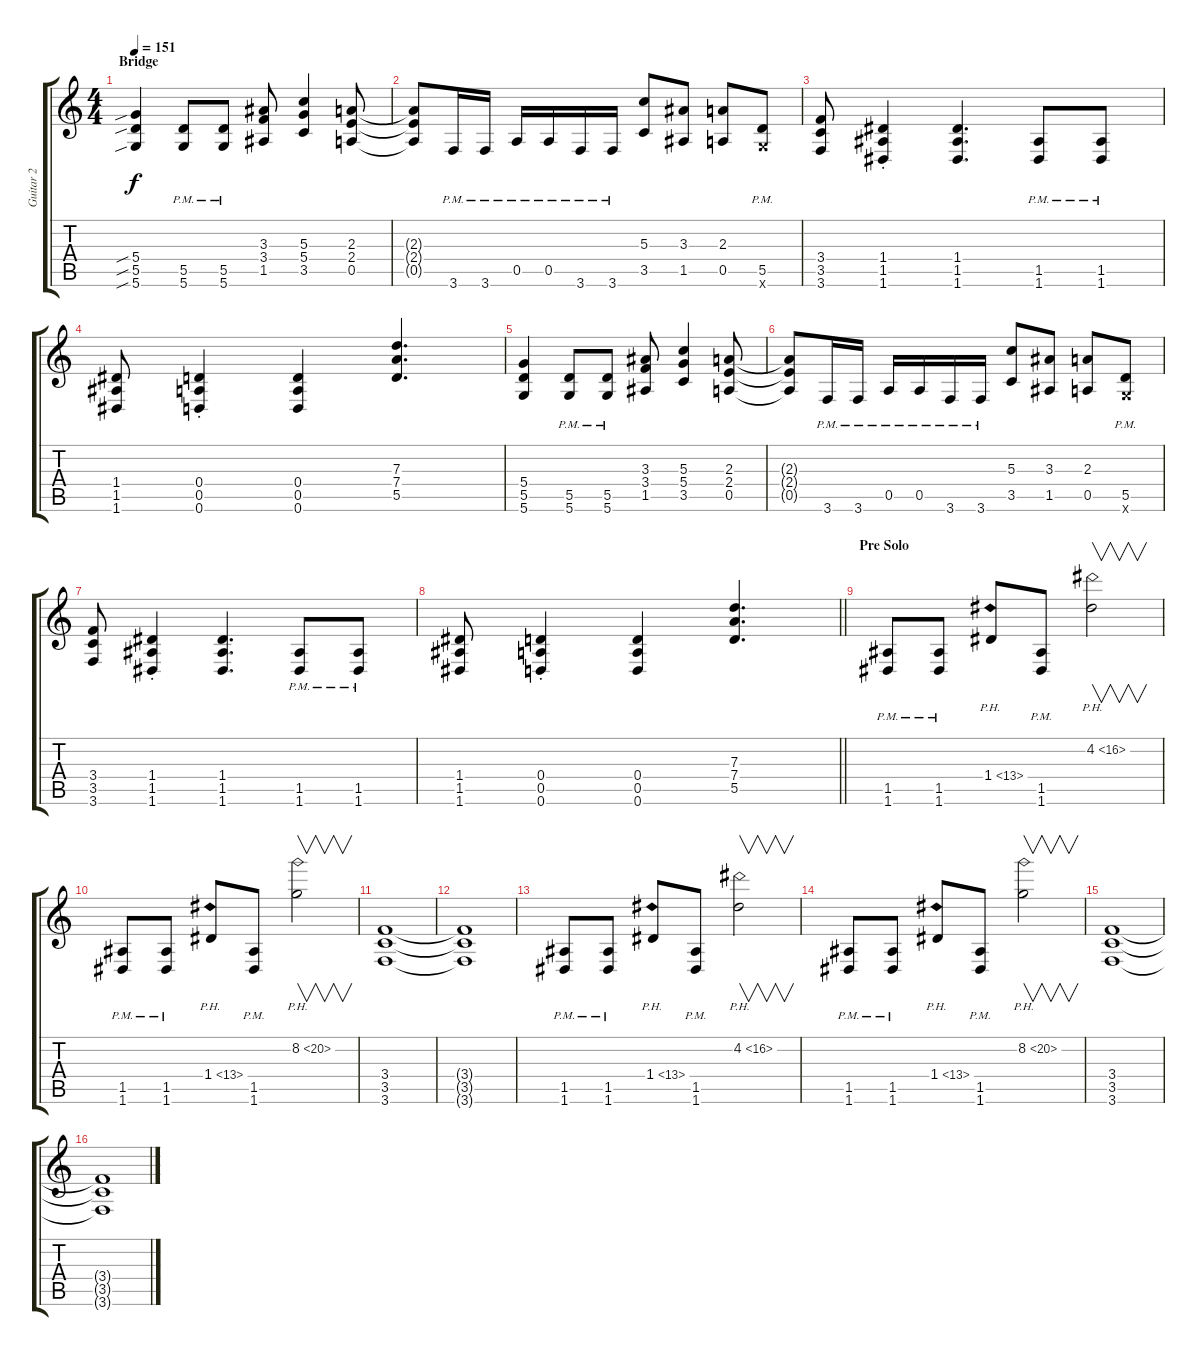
\track ("Guitar 2" "Guitar 2") {instrument overdrivenguitar}
\staff {score tabs}
\tuning (E4 B3 G3 D3 A2 D2) {hide}
\ts (4 4)
\section ("" "Bridge")
\tempo 151
\clef g2
\ks c
(5.4{sib} 5.5{sib} 5.6{sib}).4{dy f} (5.5{pm} 5.6{pm}).8 (5.5{pm} 5.6{pm}).8 (3.3 3.4 1.5).8 (5.3 5.4 3.5).4 (2.3 2.4 0.5).8 |
(2.3{t} 2.4{t} 0.5{t}).8 3.6{pm}.16 3.6{pm}.16 0.5{pm}.16 0.5{pm}.16 3.6{pm}.16 3.6{pm}.16 (5.3 3.5).8 (3.3 1.5).8 (2.3 0.5).8 (5.5{pm} 5.6{pm x}).8 |
(3.4 3.5 3.6).8 (1.4{st} 1.5{st} 1.6{st}).4 (1.4 1.5 1.6).4{d} (1.5{pm} 1.6{pm}).8 (1.5{pm} 1.6{pm}).8 |
(1.4 1.5 1.6).8 (0.4{st} 0.5{st} 0.6{st}).4 (0.4 0.5 0.6).4 (7.3 7.4 5.5).4{d} |
(5.4 5.5 5.6).4 (5.5{pm} 5.6).8 (5.5{pm} 5.6).8 (3.3 3.4 1.5).8 (5.3 5.4 3.5).4 (2.3 2.4 0.5).8 |
(2.3{t} 2.4{t} 0.5{t}).8 3.6{pm}.16 3.6{pm}.16 0.5{pm}.16 0.5{pm}.16 3.6{pm}.16 3.6{pm}.16 (5.3 3.5).8 (3.3 1.5).8 (2.3 0.5).8 (5.5{pm} 5.6{pm x}).8 |
(3.4 3.5 3.6).8 (1.4{st} 1.5{st} 1.6{st}).4 (1.4 1.5 1.6).4{d} (1.5{pm} 1.6{pm}).8 (1.5{pm} 1.6{pm}).8 |
\barLineRight lightlight
(1.4 1.5 1.6).8 (0.4{st} 0.5{st} 0.6{st}).4 (0.4 0.5 0.6).4 (7.3 7.4 5.5).4{d} |
\section ("" "Pre Solo")
(1.5{pm} 1.6{pm}).8 (1.5{pm} 1.6{pm}).8 1.4{ph 12}.8 (1.5{pm} 1.6{pm}).8 4.2{ph 12}.2{v} |
(1.5{pm} 1.6{pm}).8 (1.5{pm} 1.6{pm}).8 1.4{ph 12}.8 (1.5{pm} 1.6{pm}).8 8.2{ph 12}.2{v} |
(3.4 3.5 3.6).1 |
(3.4{t} 3.5{t} 3.6{t}).1 |
(1.5{pm} 1.6{pm}).8 (1.5{pm} 1.6{pm}).8 1.4{ph 12}.8 (1.5{pm} 1.6{pm}).8 4.2{ph 12}.2{v} |
(1.5{pm} 1.6{pm}).8 (1.5{pm} 1.6{pm}).8 1.4{ph 12}.8 (1.5{pm} 1.6{pm}).8 8.2{ph 12}.2{v} |
(3.4 3.5 3.6).1 |
(3.4{t} 3.5{t} 3.6{t}).1
